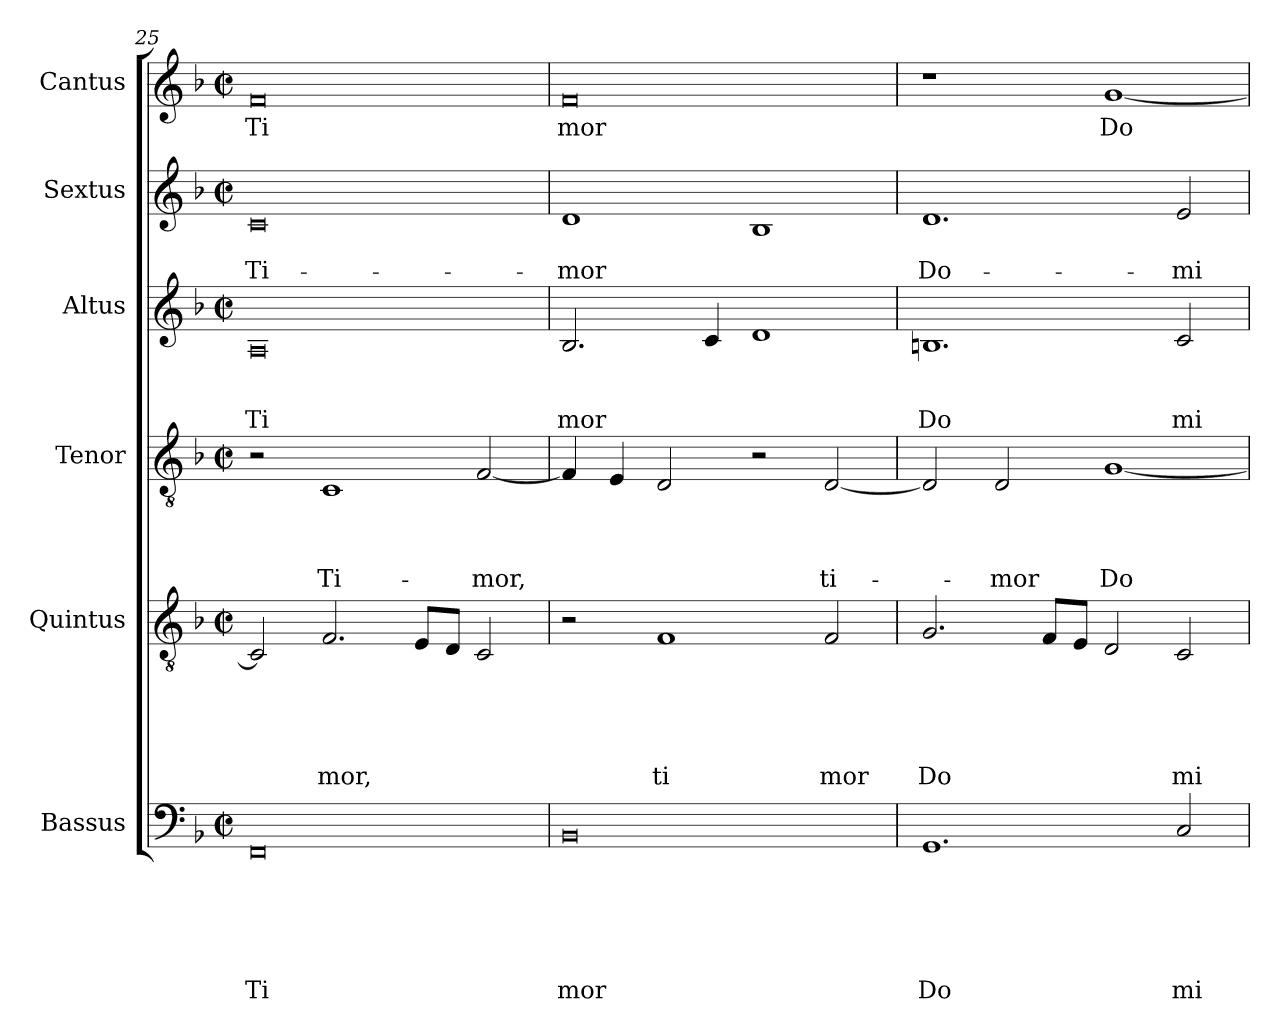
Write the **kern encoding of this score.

**kern	**text	**text	**text	**text	**text	**text	**kern	**text	**text	**text	**text	**text	**kern	**text	**text	**text	**text	**kern	**text	**text	**text	**kern	**text	**text	**kern	**text
*part6	*part6	*part6	*part6	*part6	*part6	*part6	*part5	*part5	*part5	*part5	*part5	*part5	*part4	*part4	*part4	*part4	*part4	*part3	*part3	*part3	*part3	*part2	*part2	*part2	*part1	*part1
*staff6	*staff6	*staff6	*staff6	*staff6	*staff6	*staff6	*staff5	*staff5	*staff5	*staff5	*staff5	*staff5	*staff4	*staff4	*staff4	*staff4	*staff4	*staff3	*staff3	*staff3	*staff3	*staff2	*staff2	*staff2	*staff1	*staff1
*I"Bassus	*	*	*	*	*	*	*I"Quintus	*	*	*	*	*	*I"Tenor	*	*	*	*	*I"Altus	*	*	*	*I"Sextus	*	*	*I"Cantus	*
*clefF4	*	*	*	*	*	*	*clefGv2	*	*	*	*	*	*clefGv2	*	*	*	*	*clefG2	*	*	*	*clefG2	*	*	*clefG2	*
*k[b-]	*	*	*	*	*	*	*k[b-]	*	*	*	*	*	*k[b-]	*	*	*	*	*k[b-]	*	*	*	*k[b-]	*	*	*k[b-]	*
*F:	*	*	*	*	*	*	*F:	*	*	*	*	*	*F:	*	*	*	*	*F:	*	*	*	*F:	*	*	*F:	*
*M2/2	*	*	*	*	*	*	*M2/2	*	*	*	*	*	*M2/2	*	*	*	*	*M2/2	*	*	*	*M2/2	*	*	*M2/2	*
*met(c|)	*	*	*	*	*	*	*met(c|)	*	*	*	*	*	*met(c|)	*	*	*	*	*met(c|)	*	*	*	*met(c|)	*	*	*met(c|)	*
=25	=25	=25	=25	=25	=25	=25	=25	=25	=25	=25	=25	=25	=25	=25	=25	=25	=25	=25	=25	=25	=25	=25	=25	=25	=25	=25
!	!	!	!	!	!	!LO:LY:b	!	!	!	!	!	!	!	!	!	!	!	!	!	!	!LO:LY:b	!	!	!LO:LY:b	!	!LO:LY:b
0FF	.	.	.	.	.	Ti	2C/]	.	.	.	.	.	2r	.	.	.	.	0A	.	.	Ti	0c	.	Ti-	0f	Ti
!	!	!	!	!	!	!	!	!	!	!	!	!LO:LY:b	!	!	!	!	!LO:LY:b	!	!	!	!	!	!	!	!	!
.	.	.	.	.	.	.	2.F/	.	.	.	.	mor,	1C	.	.	.	Ti-	.	.	.	.	.	.	.	.	.
.	.	.	.	.	.	.	8E/L	.	.	.	.	.	.	.	.	.	.	.	.	.	.	.	.	.	.	.
.	.	.	.	.	.	.	8D/J	.	.	.	.	.	.	.	.	.	.	.	.	.	.	.	.	.	.	.
!	!	!	!	!	!	!	!	!	!	!	!	!	!	!	!	!	!LO:LY:b	!	!	!	!	!	!	!	!	!
.	.	.	.	.	.	.	2C/	.	.	.	.	.	[<2F/	.	.	.	-mor,	.	.	.	.	.	.	.	.	.
=26	=26	=26	=26	=26	=26	=26	=26	=26	=26	=26	=26	=26	=26	=26	=26	=26	=26	=26	=26	=26	=26	=26	=26	=26	=26	=26
!	!	!	!	!	!	!LO:LY:b	!	!	!	!	!	!	!	!	!	!	!	!	!	!	!LO:LY:b	!	!	!LO:LY:b	!	!LO:LY:b
0BB-	.	.	.	.	.	mor	2r	.	.	.	.	.	4F/]	.	.	.	.	2.B-/	.	.	mor	1d	.	-mor	0f	mor
.	.	.	.	.	.	.	.	.	.	.	.	.	4E/	.	.	.	.	.	.	.	.	.	.	.	.	.
!	!	!	!	!	!	!	!	!	!	!	!	!LO:LY:b	!	!	!	!	!	!	!	!	!	!	!	!	!	!
.	.	.	.	.	.	.	1F	.	.	.	.	ti	2D/	.	.	.	.	.	.	.	.	.	.	.	.	.
.	.	.	.	.	.	.	.	.	.	.	.	.	.	.	.	.	.	4c/	.	.	.	.	.	.	.	.
.	.	.	.	.	.	.	.	.	.	.	.	.	2r	.	.	.	.	1d	.	.	.	1B-	.	.	.	.
!	!	!	!	!	!	!	!	!	!	!	!	!LO:LY:b	!	!	!	!	!LO:LY:b	!	!	!	!	!	!	!	!	!
.	.	.	.	.	.	.	2F/	.	.	.	.	mor	[<2D/	.	.	.	ti-	.	.	.	.	.	.	.	.	.
=27	=27	=27	=27	=27	=27	=27	=27	=27	=27	=27	=27	=27	=27	=27	=27	=27	=27	=27	=27	=27	=27	=27	=27	=27	=27	=27
!	!	!	!	!	!	!LO:LY:b	!	!	!	!	!	!LO:LY:b	!	!	!	!	!	!	!	!	!LO:LY:b	!	!	!LO:LY:b	!	!
1.GG	.	.	.	.	.	Do	2.G/	.	.	.	.	Do	2D/]	.	.	.	.	1.Bn	.	.	Do	1.d	.	Do-	1r	.
!	!	!	!	!	!	!	!	!	!	!	!	!	!	!	!	!	!LO:LY:b	!	!	!	!	!	!	!	!	!
.	.	.	.	.	.	.	.	.	.	.	.	.	2D/	.	.	.	-mor	.	.	.	.	.	.	.	.	.
.	.	.	.	.	.	.	8F/L	.	.	.	.	.	.	.	.	.	.	.	.	.	.	.	.	.	.	.
.	.	.	.	.	.	.	8E/J	.	.	.	.	.	.	.	.	.	.	.	.	.	.	.	.	.	.	.
!	!	!	!	!	!	!	!	!	!	!	!	!	!	!	!	!	!LO:LY:b	!	!	!	!	!	!	!	!	!LO:LY:b
.	.	.	.	.	.	.	2D/	.	.	.	.	.	[<1G	.	.	.	Do-	.	.	.	.	.	.	.	[<1g	Do
!	!	!	!	!	!	!LO:LY:b	!	!	!	!	!	!LO:LY:b	!	!	!	!	!	!	!	!	!LO:LY:b	!	!	!LO:LY:b	!	!
2C/	.	.	.	.	.	mi	2C/	.	.	.	.	mi	.	.	.	.	.	2c/	.	.	mi	2e/	.	-mi-	.	.
=	=	=	=	=	=	=	=	=	=	=	=	=	=	=	=	=	=	=	=	=	=	=	=	=	=	=
*-	*-	*-	*-	*-	*-	*-	*-	*-	*-	*-	*-	*-	*-	*-	*-	*-	*-	*-	*-	*-	*-	*-	*-	*-	*-	*-
